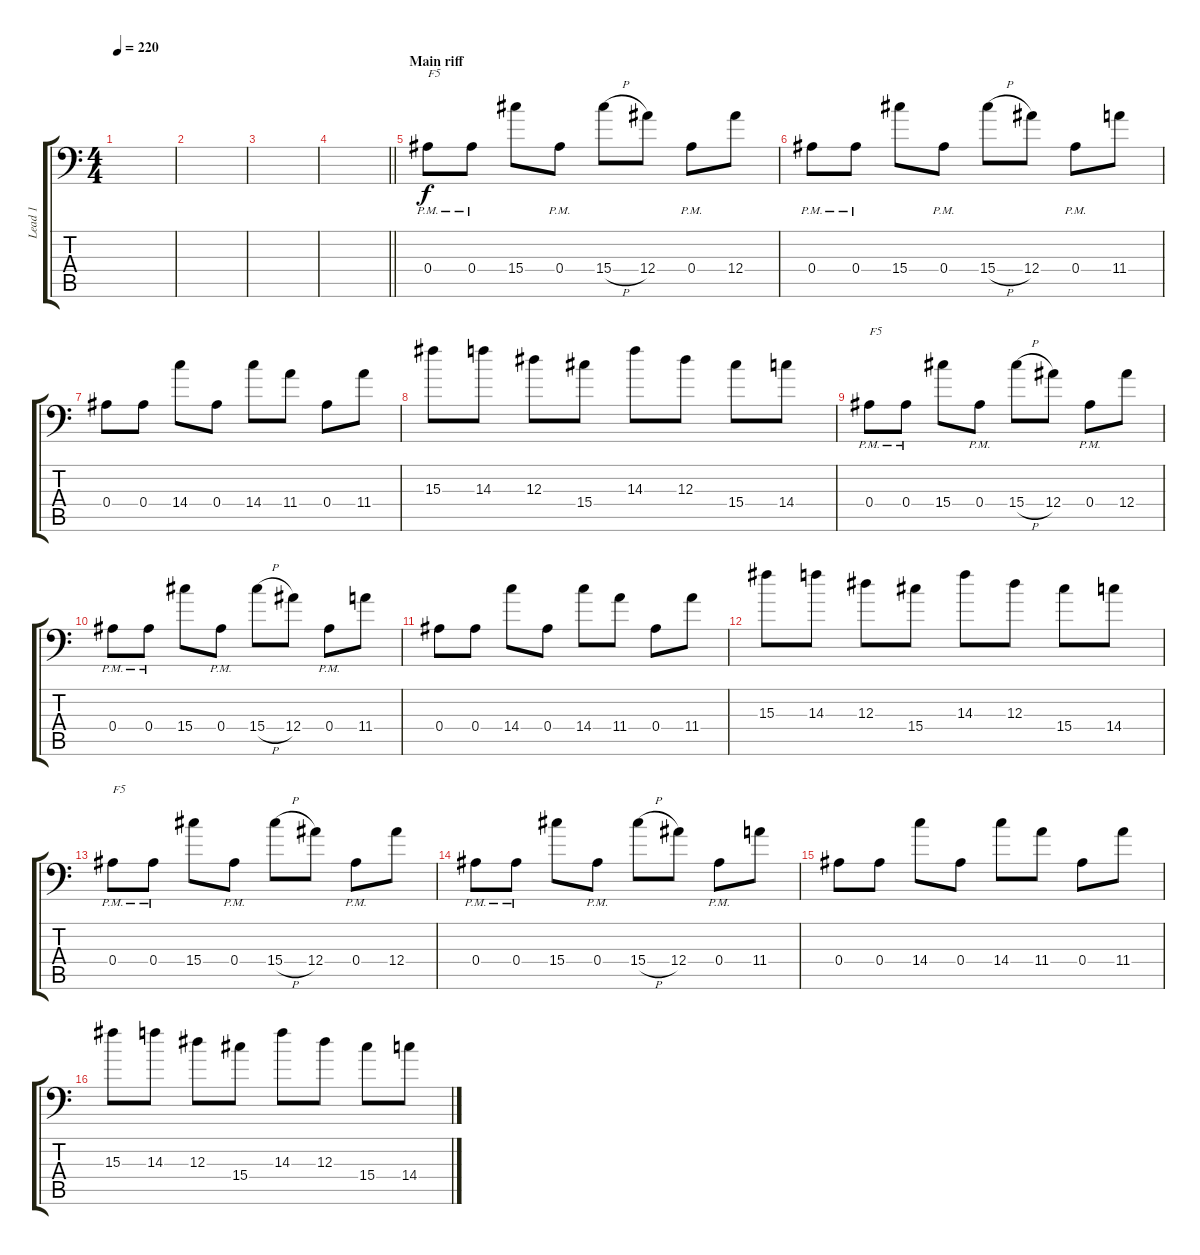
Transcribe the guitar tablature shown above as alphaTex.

\track ("Lead 1" "Lead 1") {instrument distortionguitar}
\staff {score tabs}
\tuning (C4 G3 Eb3 Bb2 F2 Bb1) {hide}
\ts (4 4)
\tempo 220
\clef f4
\ks c
|
|
|
\barLineRight lightlight
|
\section ("" "Main riff")
0.4{pm}.8{txt "F5"} 0.4{pm}.8 15.4.8 0.4{pm}.8 15.4{h}.8 12.4.8 0.4{pm}.8 12.4.8 |
0.4{pm}.8 0.4{pm}.8 15.4.8 0.4{pm}.8 15.4{h}.8 12.4.8 0.4{pm}.8 11.4.8 |
0.4.8 0.4.8 14.4.8 0.4.8 14.4.8 11.4.8 0.4.8 11.4.8 |
15.3.8 14.3.8 12.3.8 15.4.8 14.3.8 12.3.8 15.4.8 14.4.8 |
0.4{pm}.8{txt "F5"} 0.4{pm}.8 15.4.8 0.4{pm}.8 15.4{h}.8 12.4.8 0.4{pm}.8 12.4.8 |
0.4{pm}.8 0.4{pm}.8 15.4.8 0.4{pm}.8 15.4{h}.8 12.4.8 0.4{pm}.8 11.4.8 |
0.4.8 0.4.8 14.4.8 0.4.8 14.4.8 11.4.8 0.4.8 11.4.8 |
15.3.8 14.3.8 12.3.8 15.4.8 14.3.8 12.3.8 15.4.8 14.4.8 |
0.4{pm}.8{txt "F5"} 0.4{pm}.8 15.4.8 0.4{pm}.8 15.4{h}.8 12.4.8 0.4{pm}.8 12.4.8 |
0.4{pm}.8 0.4{pm}.8 15.4.8 0.4{pm}.8 15.4{h}.8 12.4.8 0.4{pm}.8 11.4.8 |
0.4.8 0.4.8 14.4.8 0.4.8 14.4.8 11.4.8 0.4.8 11.4.8 |
15.3.8 14.3.8 12.3.8 15.4.8 14.3.8 12.3.8 15.4.8 14.4.8
